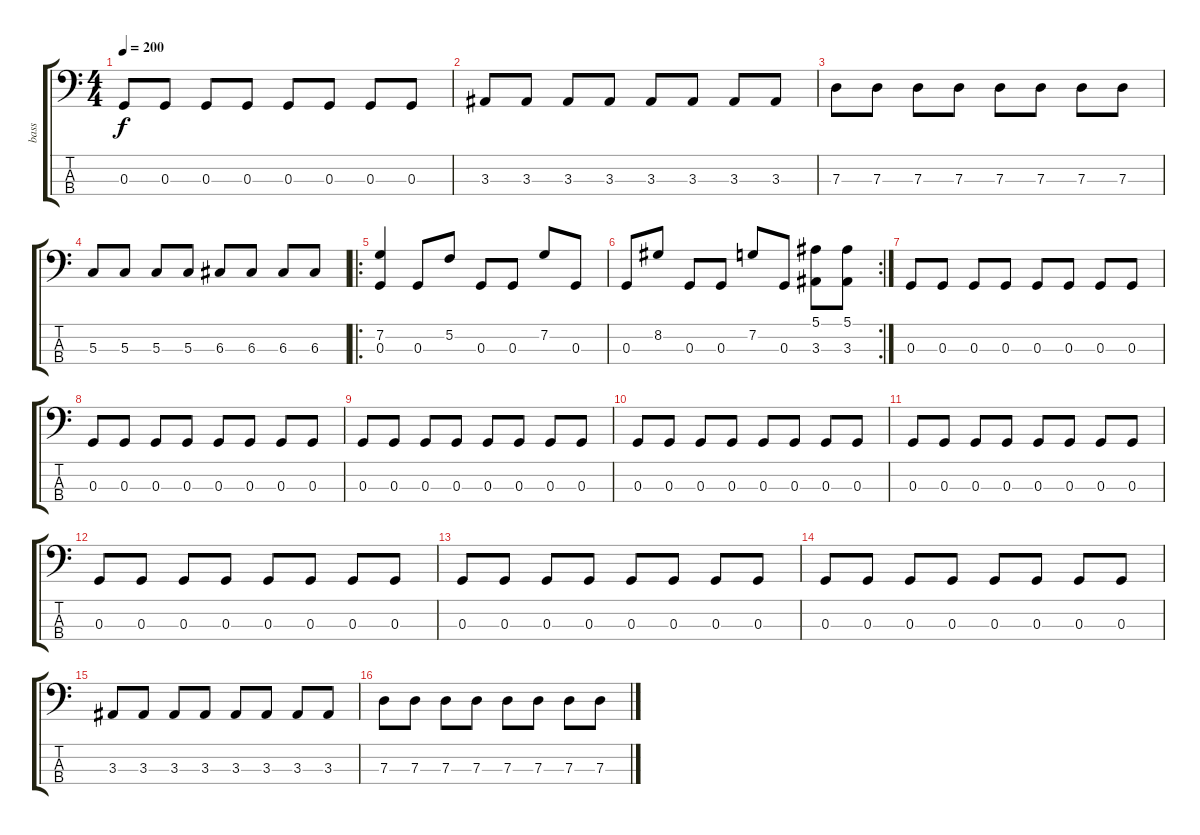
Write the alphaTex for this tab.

\track ("bass" "bass") {instrument electricbasspick}
\staff {score tabs}
\tuning (F2 C2 G1 D1) {hide}
\ts (4 4)
\tempo 200
\clef f4
\ks c
0.3.8{dy f} 0.3.8 0.3.8 0.3.8 0.3.8 0.3.8 0.3.8 0.3.8 |
3.3.8 3.3.8 3.3.8 3.3.8 3.3.8 3.3.8 3.3.8 3.3.8 |
7.3.8 7.3.8 7.3.8 7.3.8 7.3.8 7.3.8 7.3.8 7.3.8 |
5.3.8 5.3.8 5.3.8 5.3.8 6.3.8 6.3.8 6.3.8 6.3.8 |
\ro
(7.2 0.3).4 0.3.8 5.2.8 0.3.8 0.3.8 7.2.8 0.3.8 |
\rc 2
0.3.8 8.2.8 0.3.8 0.3.8 7.2.8 0.3.8 (5.1 3.3).8 (5.1 3.3).8 |
0.3.8 0.3.8 0.3.8 0.3.8 0.3.8 0.3.8 0.3.8 0.3.8 |
0.3.8 0.3.8 0.3.8 0.3.8 0.3.8 0.3.8 0.3.8 0.3.8 |
0.3.8 0.3.8 0.3.8 0.3.8 0.3.8 0.3.8 0.3.8 0.3.8 |
0.3.8 0.3.8 0.3.8 0.3.8 0.3.8 0.3.8 0.3.8 0.3.8 |
0.3.8 0.3.8 0.3.8 0.3.8 0.3.8 0.3.8 0.3.8 0.3.8 |
0.3.8 0.3.8 0.3.8 0.3.8 0.3.8 0.3.8 0.3.8 0.3.8 |
0.3.8 0.3.8 0.3.8 0.3.8 0.3.8 0.3.8 0.3.8 0.3.8 |
0.3.8 0.3.8 0.3.8 0.3.8 0.3.8 0.3.8 0.3.8 0.3.8 |
3.3.8 3.3.8 3.3.8 3.3.8 3.3.8 3.3.8 3.3.8 3.3.8 |
7.3.8 7.3.8 7.3.8 7.3.8 7.3.8 7.3.8 7.3.8 7.3.8
